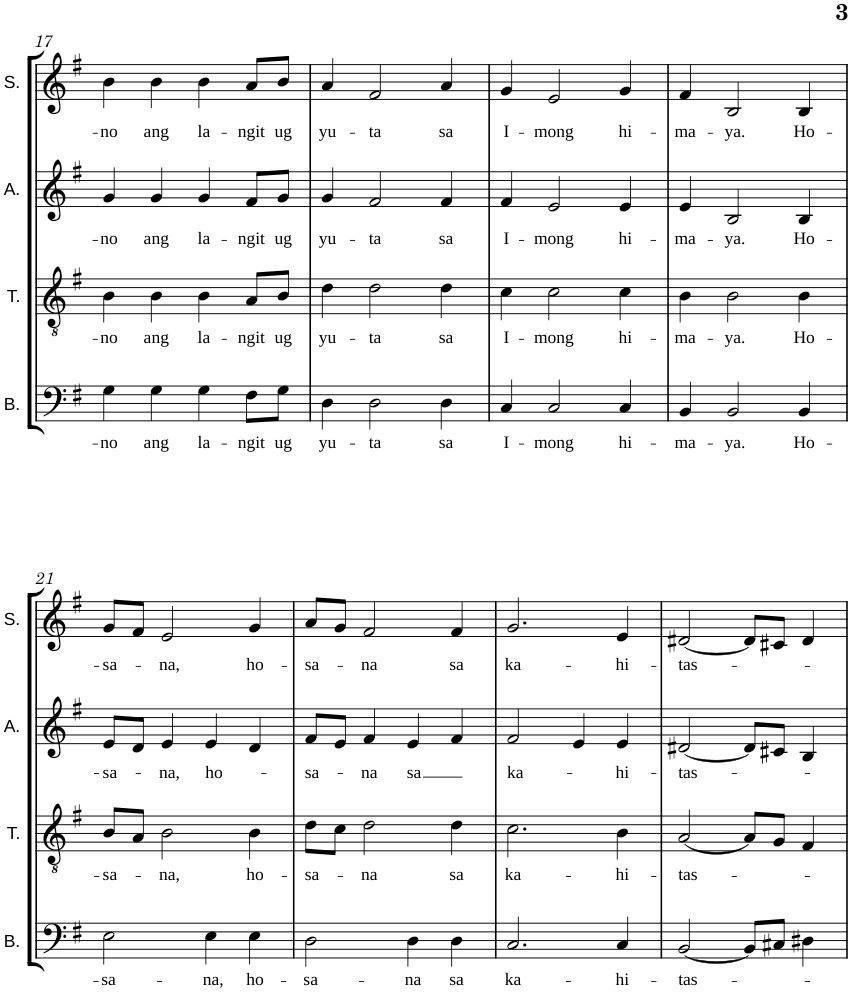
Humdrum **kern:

**kern	**text	**kern	**text	**kern	**text	**kern	**text
*part4	*part4	*part3	*part3	*part2	*part2	*part1	*part1
*staff4	*staff4	*staff3	*staff3	*staff2	*staff2	*staff1	*staff1
*I"Bass	*	*I"Tenor	*	*I"Alto	*	*I"Soprano	*
*I'B.	*	*I'T.	*	*I'A.	*	*I'S.	*
!!LO:PB:g=z
*clefF4	*	*clefGv2	*	*clefG2	*	*clefG2	*
*k[f#]	*	*k[f#]	*	*k[f#]	*	*k[f#]	*
*M4/4	*	*M4/4	*	*M4/4	*	*M4/4	*
=17	=17	=17	=17	=17	=17	=17	=17
!	!LO:LY:b	!	!LO:LY:b	!	!LO:LY:b	!	!LO:LY:b
4G\	-no	4B\	-no	4g/	-no	4b\	-no
!	!LO:LY:b	!	!LO:LY:b	!	!LO:LY:b	!	!LO:LY:b
4G\	ang	4B\	ang	4g/	ang	4b\	ang
!	!LO:LY:b	!	!LO:LY:b	!	!LO:LY:b	!	!LO:LY:b
4G\	la-	4B\	la-	4g/	la-	4b\	la-
!	!LO:LY:b	!	!LO:LY:b	!	!LO:LY:b	!	!LO:LY:b
8F#\L	-ngit	8A/L	-ngit	8f#/L	-ngit	8a/L	-ngit
!	!LO:LY:b	!	!LO:LY:b	!	!LO:LY:b	!	!LO:LY:b
8G\J	ug	8B/J	ug	8g/J	ug	8b/J	ug
=18	=18	=18	=18	=18	=18	=18	=18
!	!LO:LY:b	!	!LO:LY:b	!	!LO:LY:b	!	!LO:LY:b
4D\	yu-	4d\	yu-	4g/	yu-	4a/	yu-
!	!LO:LY:b	!	!LO:LY:b	!	!LO:LY:b	!	!LO:LY:b
2D\	-ta	2d\	-ta	2f#/	-ta	2f#/	-ta
!	!LO:LY:b	!	!LO:LY:b	!	!LO:LY:b	!	!LO:LY:b
4D\	sa	4d\	sa	4f#/	sa	4a/	sa
=19	=19	=19	=19	=19	=19	=19	=19
!	!LO:LY:b	!	!LO:LY:b	!	!LO:LY:b	!	!LO:LY:b
4C/	I-	4c\	I-	4f#/	I-	4g/	I-
!	!LO:LY:b	!	!LO:LY:b	!	!LO:LY:b	!	!LO:LY:b
2C/	-mong	2c\	-mong	2e/	-mong	2e/	-mong
!	!LO:LY:b	!	!LO:LY:b	!	!LO:LY:b	!	!LO:LY:b
4C/	hi-	4c\	hi-	4e/	hi-	4g/	hi-
=20	=20	=20	=20	=20	=20	=20	=20
!	!LO:LY:b	!	!LO:LY:b	!	!LO:LY:b	!	!LO:LY:b
4BB/	-ma-	4B\	-ma-	4e/	-ma-	4f#/	-ma-
!	!LO:LY:b	!	!LO:LY:b	!	!LO:LY:b	!	!LO:LY:b
2BB/	-ya.	2B\	-ya.	2B/	-ya.	2B/	-ya.
!	!LO:LY:b	!	!LO:LY:b	!	!LO:LY:b	!	!LO:LY:b
4BB/	Ho-	4B\	Ho-	4B/	Ho-	4B/	Ho-
!!LO:LB:g=z
=21	=21	=21	=21	=21	=21	=21	=21
!	!LO:LY:b	!	!LO:LY:b	!	!LO:LY:b	!	!LO:LY:b
2E\	-sa-	8B/L	-sa-	8e/L	-sa-	8g/L	-sa-
.	.	8A/J	.	8d/J	.	8f#/J	.
!	!	!	!LO:LY:b	!	!LO:LY:b	!	!LO:LY:b
.	.	2B\	-na,	4e/	-na,	2e/	-na,
!	!LO:LY:b	!	!	!	!LO:LY:b	!	!
4E\	-na,	.	.	4e/	ho-	.	.
!	!LO:LY:b	!	!LO:LY:b	!	!	!	!LO:LY:b
4E\	ho-	4B\	ho-	4d/	.	4g/	ho-
=22	=22	=22	=22	=22	=22	=22	=22
!	!LO:LY:b	!	!LO:LY:b	!	!LO:LY:b	!	!LO:LY:b
2D\	-sa-	8d\L	-sa-	8f#/L	-sa-	8a/L	-sa-
.	.	8c\J	.	8e/J	.	8g/J	.
!	!	!	!LO:LY:b	!	!LO:LY:b	!	!LO:LY:b
.	.	2d\	-na	4f#/	-na	2f#/	-na
!	!LO:LY:b	!	!	!	!LO:LY:b	!	!
4D\	-na	.	.	4e/	sa	.	.
!	!LO:LY:b	!	!LO:LY:b	!	!	!	!LO:LY:b
4D\	sa	4d\	sa	4f#/	.	4f#/	sa
=23	=23	=23	=23	=23	=23	=23	=23
!	!LO:LY:b	!	!LO:LY:b	!	!LO:LY:b	!	!LO:LY:b
2.C/	ka-	2.c\	ka-	2f#/	ka-	2.g/	ka-
.	.	.	.	4e/	.	.	.
!	!LO:LY:b	!	!LO:LY:b	!	!LO:LY:b	!	!LO:LY:b
4C/	-hi-	4B\	-hi-	4e/	-hi-	4e/	-hi-
=24	=24	=24	=24	=24	=24	=24	=24
!	!LO:LY:b	!	!LO:LY:b	!	!LO:LY:b	!	!LO:LY:b
[2BB/	-tas-	[2A/	-tas-	[2d#X/	-tas-	[2d#X/	-tas-
8BB/L]	.	8A/L]	.	8d#/L]	.	8d#/L]	.
8C#X/J	.	8G/J	.	8c#X/J	.	8c#X/J	.
4D#X\	.	4F#/	.	4B/	.	4d#/	.
=	=	=	=	=	=	=	=
*-	*-	*-	*-	*-	*-	*-	*-
